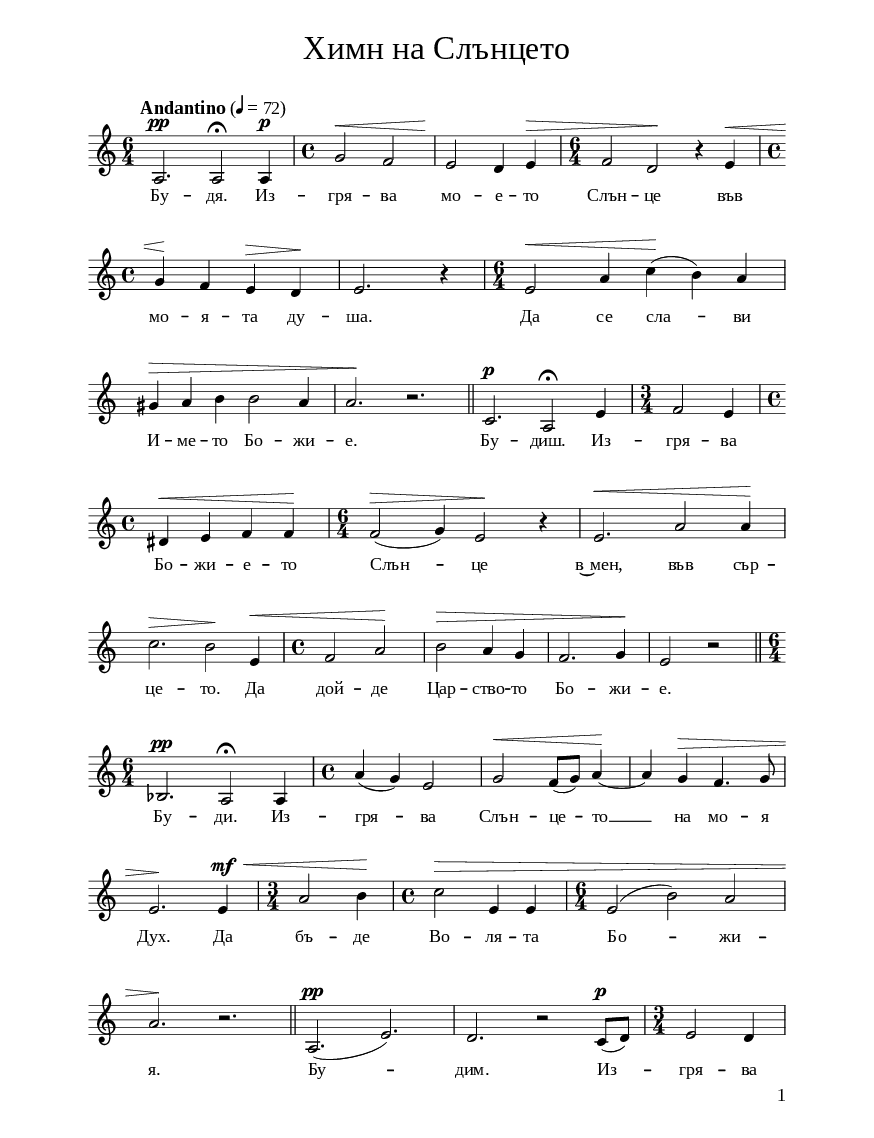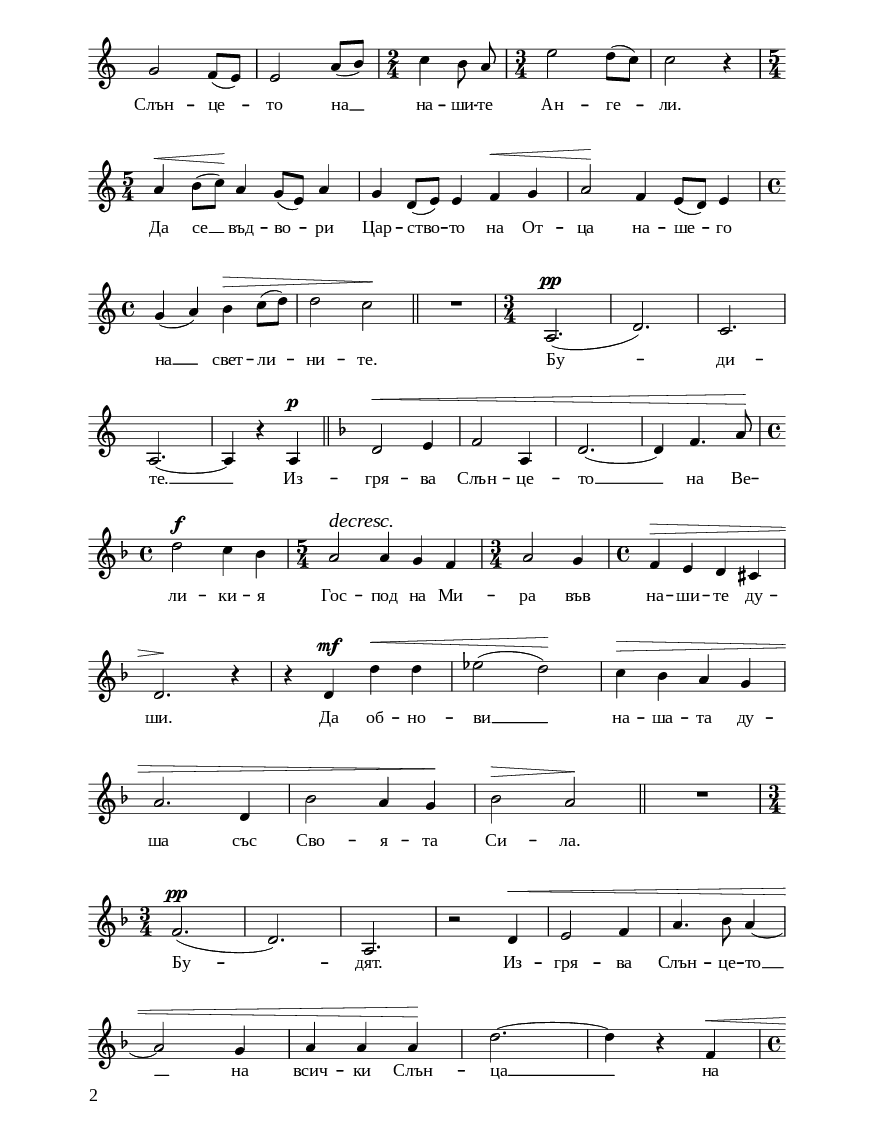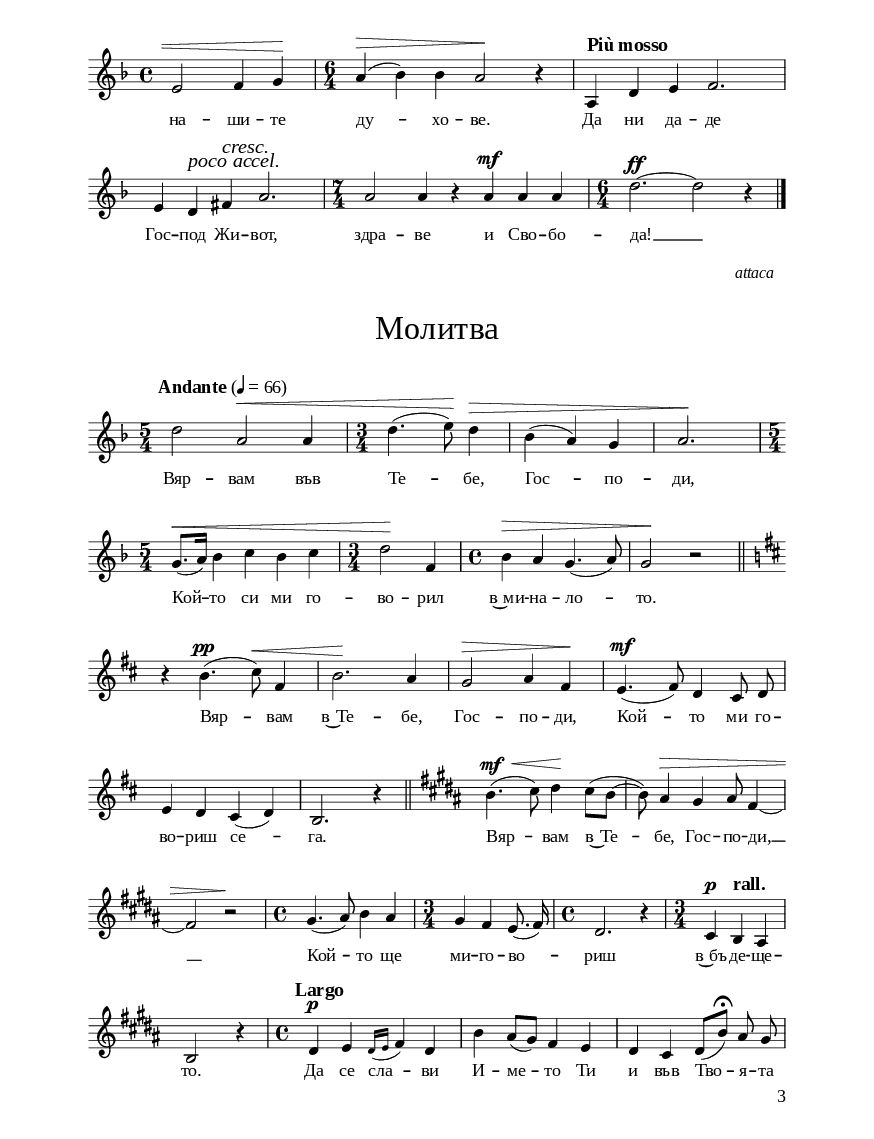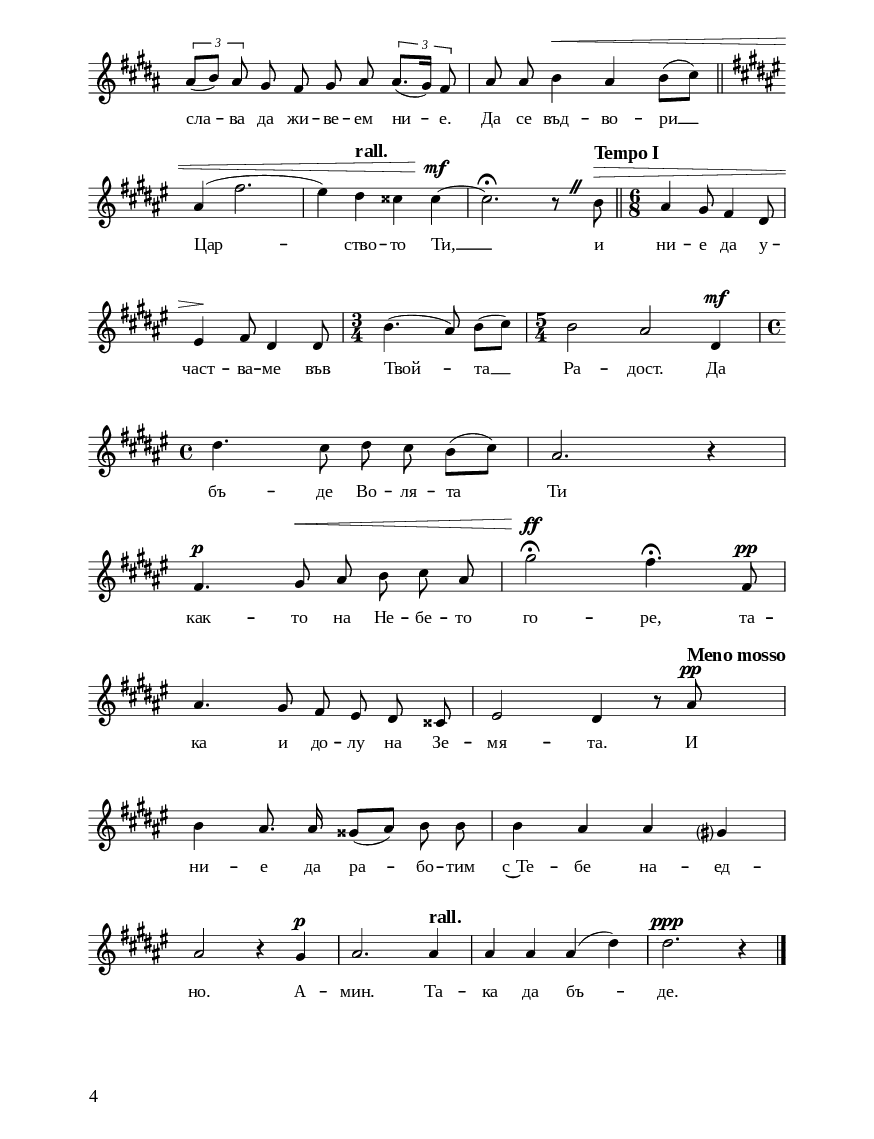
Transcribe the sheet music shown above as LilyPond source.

\version "2.24.2"

% include paper part and global functions
\include "include/globals.ily"

\bookpart {
  \label #'ref202
  \tocItem \markup "Химн на Слънцето"
  \include "include/bookpart-paper.ily"
  \score {
    \include "include/score-layout.ily"

    \new Voice \relative c' {
      \clef treble
      \key a \minor
      \time 6/4
      \tempoFunc "Andantino" 4 "72"
      \autoBeamOff
      a2.^\pp  a2 ^\fermata  a4^\p | % 2
      \time 4/4  | % 2
      g'2^\<  f2 | % 3
      e2 \!  d4  e4^\> | % 4
      \time 6/4  | % 4
      f2  d2 \! r4
      \override Hairpin.to-barline = ##f
      \override Hairpin.after-line-breaking = ##t
      e4^\< \break | % 5

      \time 4/4  | % 5
      g4 \! f4  e4^\>  d4  \! | % 6
      e2. r4 | % 7
      \time 6/4  | % 7
      e2^\<  a4  c4 ( \!  b4 )
      a4 \break | % 8
      gis4^\>  a4  b4  b2  a4
      | % 9
      a2. \! r2. \bar "||"
      c,2.^\p  a2 ^\fermata  e'4 | % 11
      \time 3/4  | % 11
      f2  e4 \break | % 12
      \time 4/4  | % 12
      dis4^\<  e4  f4  f4 \! | % 13
      \time 6/4  | % 13
      f2 (^\>  g4 )  e2 \! r4 | % 14
      e2.^\<  a2  a4 \! \break | % 15
      c2.^\>  b2 \! e,4^\< | % 16
      \time 4/4  | % 16
      f2  a2  \! | % 17
      b2^\>  a4  g4 | % 18
      f2.  g4  \! | % 19
      e2 r2 \bar "||"
      \break |
      \time 6/4  |
      bes2.^\pp  a2 ^\fermata  a4 | % 21
      \time 4/4  | % 21
      a'4 (  g4 )  e2 | % 22
      g2^\<  f8 ( [  g8 ) ]  a4 ~ \! | % 23
      a4  g4^\>  f4.  g8 \break | % 24
      e2.  \! e4 \mf ^\< | % 25
      \time 3/4  | % 25
      a2  b4 \! | % 26
      \time 4/4  | % 26
      c2^\>  e,4  e4 | % 27
      \time 6/4  | % 27
      e2 (  b'2 )  a2 \break | % 28
      a2. \! r2. \bar "||"
      a,2. (^\pp  e'2. ) |
      d2. r2  c8 ( [^\p  d8 ) ] | % 31
      \time 3/4  | % 31
      e2  d4  | % 32
      \break g2  f8 ( [  e8 ) ] | % 33
      e2  a8 ( [  b8 ) ] | % 34
      \time 2/4 c4  b8  a8 | % 35
      \time 3/4 e'2  d8 ( [  c8 ) ] | % 36
      c2 r4 \break | % 37
      \time 5/4  | % 37
      a4^\<  b8 ( [  c8 ) ] \!  a4
      g8 ( [  e8 ) ]  a4 | % 38
      g4  d8 ( [  e8 ) ]  e4  f4
      ^\<  g4 | % 39
      a2  \! f4  e8 ( [  d8 ) ]
      e4 \break |
      \time 4/4  |
      g4 (  a4 )  b4^\>  c8 ( [
      d8 ) ] | % 41
      d2  c2 \! \bar "||"
      R1 | % 43
      \time 3/4  | % 43
      a,2.^\pp ( | % 44
      d2. ) | % 45
      c2. \break | % 46
      a2. ~ | % 47
      a4 r4  a4^\p \bar "||"
      \key d \minor | % 48
      d2^\<  e4 | % 49
      f2  a,4 |
      d2. ~ | % 51
      d4  f4.  a8 \! \break | % 52
      \time 4/4  | % 52
      d2^\f  c4  bes4 | % 53
      \time 5/4  | % 53
      a2 ^\markup \italic \huge "decresc."  a4  g4  f4 | % 54
      \time 3/4  | % 54
      a2  g4 | % 55
      \time 4/4  | % 55
      f4^\>  e4  d4  cis4 \break | % 56
      d2.  \! r4 | % 57
      r4  d4 ^\mf  d'4 ^\<  d4 | % 58
      es2 (  d2 ) \! | % 59
      c4  ^\>  bes4  a4  g4
      \break |
      a2.  d,4 | % 61
      bes'2  a4  g4 \! | % 62
      bes2 ^\>  a2 ^\! \bar "||"
      R1 \break | % 64
      \time 3/4  | % 64
      f2.^\pp ( | % 65
      d2. ) | % 66
      a2. |
      r2  d4 ^\< | % 68
      e2  f4 | % 69
      a4.  bes8  a4 ~  | \break

      a2  g4 | % 71
      a4  a4  a4 \! | % 72
      d2. ~  | % 73
      d4 r4  f,4 ^\< \break | % 74
      \time 4/4  | % 74
      e2  f4  g4  \! | % 75
      \time 6/4  | % 75
      a4 ( ^\>  bes4 )  bes4  a2  \!
      r4 | % 76
      \tempo"Più mosso" a,4 d4  e4
      f2. \break | % 77
      e4  d4 ^\markup{ \italic \huge {poco accel.} }
      fis4 ^\markup \italic \huge "cresc."  a2. | % 78
      \time 7/4 a2  a4 r4 a4 ^\mf  a4  a4 | % 79
      \time 6/4 d2. ~ ^\ff  d2 r4 \bar "|."
    }

    \addlyrics {
      Бу -- дя. Из -- гря -- ва мо -- е --
      то Слън -- це във мо -- я -- та ду
      -- ша. Да се сла  -- ви И -- ме --
      то Бо -- жи -- е. Бу -- диш. Из --
      гря -- ва Бо -- жи -- е -- то Слън
      -- це в~мен, във сър -- це --
      то. Да дой -- де Цар -- ство -- то
      Бо -- жи -- е. Бу -- ди. Из -- гря
      -- ва Слън -- це -- то __  на
      мо -- я Дух. Да бъ -- де Во -- ля --
      та Бо -- жи -- я. Бу -- дим.
      Из  -- гря -- ва Слън -- це --
      то на __ на -- ши -- те Ан -- ге
      -- ли. Да се __ въд -- во --
      ри Цар -- ство -- то на От --
      ца на -- ше -- го на __  свет --
      ли -- ни -- те. Бу -- ди -- те. __
      Из -- гря -- ва Слън -- це -- то __
      на Ве -- ли -- ки -- я Гос --
      под на Ми -- ра във на -- ши -- те
      ду -- ши. Да об -- но -- ви __  на --
      ша -- та ду -- ша със Сво -- я --
      та Си -- ла. Бу -- дят. Из --
      гря -- ва Слън -- це -- то __ на
      всич -- ки Слън -- ца __ на на --
      ши -- те ду -- хо -- ве. Да ни
      да -- де Гос -- под Жи -- вот, здра
      -- вe и Сво -- бо -- да! __
    }

    \header {
      title = \titleFunc "Химн на Слънцето" "Himn na Slănceto"
    }

    \midi{}

  } % score

  \markup \raise #2.8 \override #'(baseline-skip . 2) {
    \column {
      \fill-line \italic { "" "" \concat {"attaca" "   " }}
    }
  }

  \label #'ref204
  \tocItem \markup "Молитва (Вярвам в теб)"
  \include "include/bookpart-paper.ily"
  \score {
    \include "include/score-layout.ily"

    \new Voice \relative c' {
      \clef treble
      \key d \minor
      \time 5/4
      \tempoFunc "Andante" 4 "66"
      \autoBeamOff
      \override Hairpin.to-barline = ##f
      \override Hairpin.after-line-breaking = ##t

      d'2  a2^\<
      a4 | % 81
      \time 3/4  | % 81
      d4. (  e8  \! )  d4 ^\> | % 82
      bes4 (  a4 )  g4 | % 83
      a2. \! | \time 5/4 \break % 84

      g8. ( [  ^\<  a16 ) ]  bes4  c4
      bes4  c4 | % 85
      \time 3/4  | % 85
      d2 \!  f,4 | % 86
      \time 4/4 bes4  ^\>  a4  g4. (  a8 ) | % 87
      g2 \! r2 \bar "||" | \break % 88

      \key b \minor | % 88
      r4  b4. ( ^\pp  cis8 ) ^\<  fis,4 | % 89
      b2.  \! a4 |
      g2^\>  a4  fis4  \! | % 91
      e4. ( ^\mf  fis8 )  d4  cis8
      d8 | \break % 92
      e4  d4  cis4 (  d4 ) | % 93
      b2. r4 \bar "||"
      | % 94
      \key b \major | % 94
      b'4. (^\mf ^\<  cis8 )  dis4 \!
      cis8 ( [  b8 ~ ] | % 95
      b8 )  ais4 ^\>  gis4  ais8
      fis4 ~ | \break % 96
      fis2 r2 \! | % 97
      \time 4/4 gis4. (  ais8 )  b4  ais4 | % 98
      \time 3/4 gis4  fis4  e8. (  fis16 ) | % 99
      \time 4/4 dis2. r4  |
      \time 3/4  |
      cis4 ^\p  \tempo "rall. " b4 ais4 | \break % 101
      b2 r4 | % 102
      \time 4/4  | % 102
      \tempo"Largo" dis4^\p  e4 \grace {
        dis16 ( [  e16 ]
      }
      fis4 )  dis4
      | % 103
      b'4  ais8 ( [  gis8 ) ]  fis4
      e4 | % 104
      dis4  cis4  dis8 ( [  b'8 )
      ^\fermata ]  ais8  gis8 \break | % 105
      \times 2/3  {
        ais8 ( [  b8 )]  ais8
      }
      gis8  fis8  gis8  ais8
      \times 2/3  {
        ais8. ( [  gis16 )  ] fis8
      }
      | % 106
      ais8  ais8  b4 ^\<  ais4
      b8 ( [  cis8 ) ] \bar "||"
      | % 107
      \key dis \minor | \break % 107
      ais4 (  fis'2. | % 108
      eis4 )  \tempo"rall." dis4
      cisis4  cisis4 ~
      ^\mf | % 109
      cisis2. ^\fermata r8 \caesura \tempo"Tempo I" b8
      ^\> | \bar "||"
      \time 6/8  |
      ais4  gis8  fis4  dis8 \break | % 111
      eis4  \! fis8 \!  dis4  dis8 | % 112
      \time 3/4  | % 112
      b'4. (  ais8 )  b8 ( [  cis8
      ) ] | % 113
      \time 5/4  | % 113
      b2  ais2  dis,4 ^\mf | \break % 114
      \time 4/4  | % 114
      dis'4.  cis8  dis8
      cis8   b8 ( [  cis8 ) ] | % 115
      ais2. r4 \break  | % 116
      fis4. ^\p  gis8 ^\<  ais8   b8
      cis8  ais8  | % 117
      gis'2 ^\fermata \! ^\ff  fis4. ^\fermata
      fis,8 ^\pp | \break % 118
      ais4.  gis8  fis8 eis8
      dis8  cisis8  | % 119
      eis2  dis4 r8  \tempo "Meno mosso" ais'8^\pp


      | \break
      b4  ais8.  ais16  gisis8 ( [
      ais8 ) ]  b8  b8 | % 121
      b4  ais4  ais4  gis?4 \break | % 122
      ais2 r4  gis4 ^\p | % 123
      ais2.  \tempo "rall." ais4 |
      ais4 ais4 ais4 ( dis4 ) | % 124
      dis2. \! ^\ppp r4 \bar "|."


    }
    \addlyrics {
      Вяр --
      вам във Те -- бе, Гос -- по
      -- ди, Кой -- то си ми го -- во
      -- рил в~ми -- на -- ло -- то. Вяр -- вам в~Те -- бе, Гос -- по
      -- ди, Кой -- то ми го -- во --
      риш се -- га. Вяр -- вам
      в~Те -- бе, Гос -- по -- ди, __
      Кой -- то ще ми -- го -- во
      -- риш в~бъ -- де -- ще -- то. Да
      се  сла -- ви И -- ме --
      то Ти и във Тво -- я -- та
      сла -- ва да жи -- ве -- ем ни
      -- е. Да се въд -- во -- ри __
      Цар -- ство -- то Ти, __
      и ни -- е да у -- част -- ва -- ме
      във Твой -- та __ Ра -- дост.
      Да бъ -- де Во -- ля -- та Ти
      как -- то на Не -- бе -- то го --
      ре, та -- ка и до -- лу на Зе --
      мя -- та. И ни -- е да ра -- бо
      -- тим с~Те -- бе на -- ед -- но. А
      -- мин. Та -- ка да бъ -- де.}

      \header {
        title = \titleFunc "Молитва" "Molitva"
      }

      \midi{}

    } % score


  } % bookpart

  % Più mosso
  %
